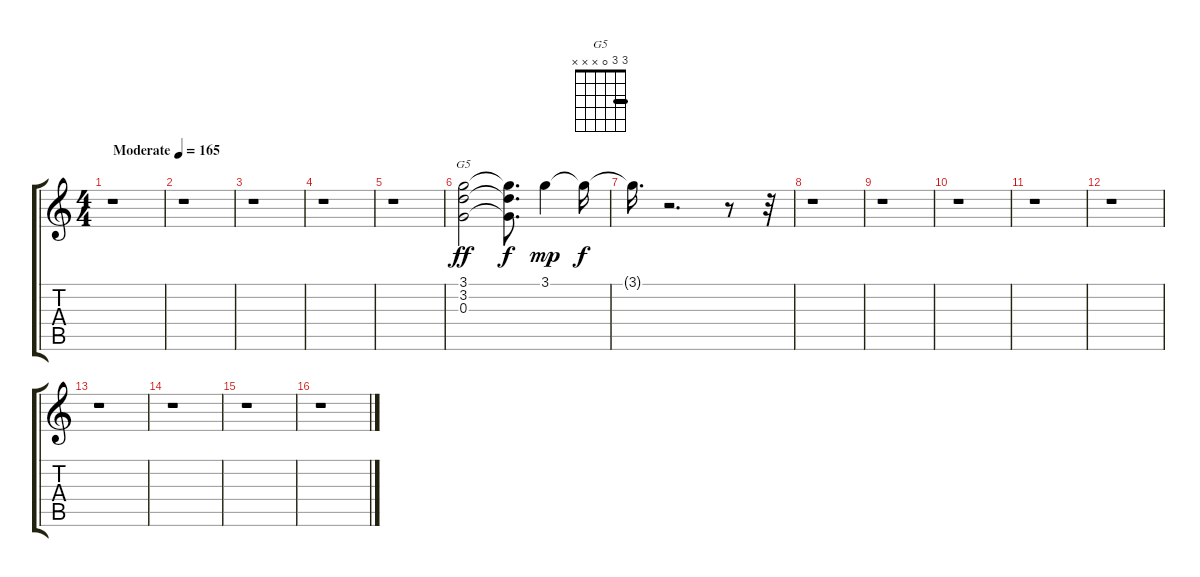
\track "" {solo instrument overdrivenguitar}
\staff {score tabs}
\tuning (E4 B3 G3 D3 A2 E2) {hide}
\chord ("G5" 3 3 0 x x x) {barre 3}
\ts (4 4)
\tempo (165 "Moderate")
\clef g2
\ks c
r.1{dy ff instrument overdrivenguitar} |
r.1 |
r.1 |
r.1 |
r.1 |
(3.1 3.2 0.3).2{ch "G5"} (3.1{t} 3.2{t} 0.3{t}).8{d dy f} 3.1.4{dy mp} 3.1{t}.16{dy f} |
3.1{t}.16{d} r.2{d} r.8 r.32 |
r.1 |
r.1 |
r.1 |
r.1 |
r.1 |
r.1 |
r.1 |
r.1 |
r.1
